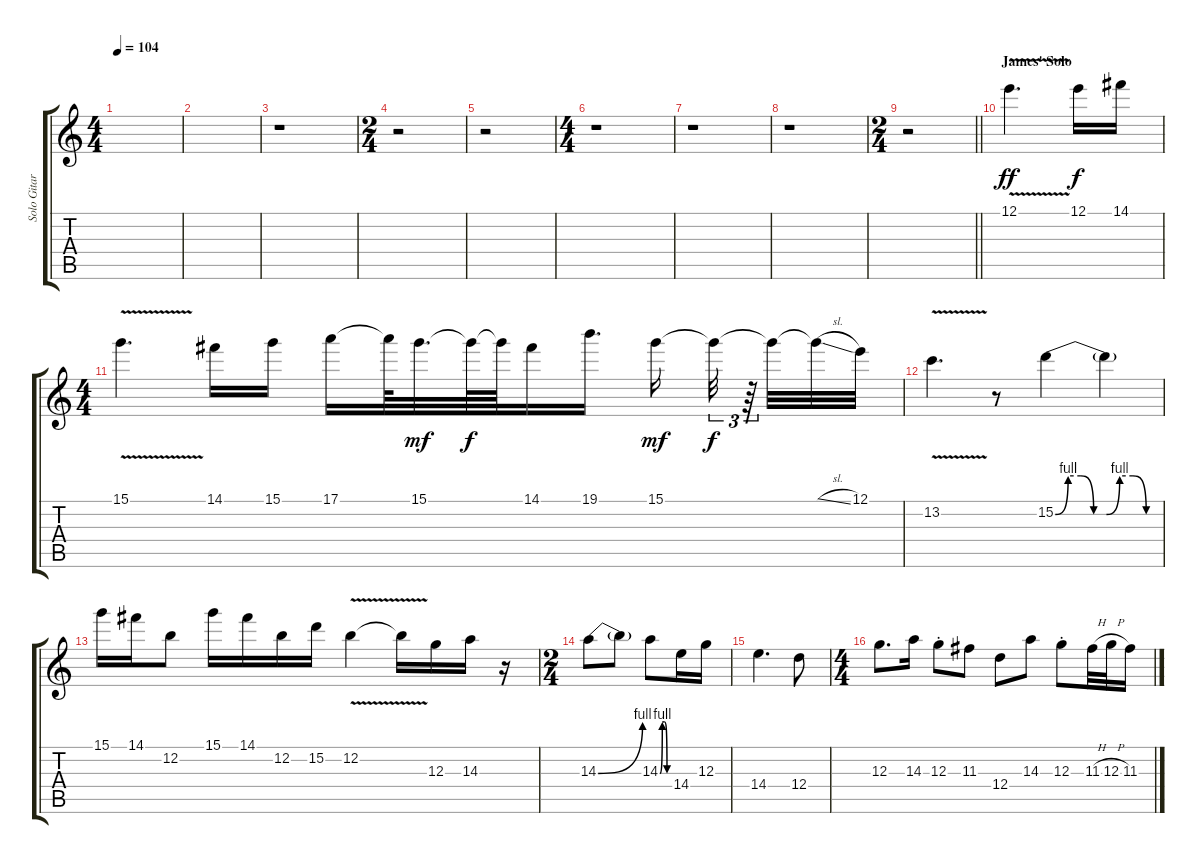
\track ("Solo Gitar" "Solo Gitar") {instrument overdrivenguitar}
\staff {score tabs}
\tuning (E4 B3 G3 D3 A2 E2) {hide}
\ts (4 4)
\tempo 104
\clef g2
\ks c
|
|
r.1 |
\ts (2 4)
r.2 |
r.2 |
\ts (4 4)
r.1 |
r.1 |
r.1 |
\ts (2 4)
\barLineRight lightlight
r.2{volume 15} |
\section ("" "James' Solo")
12.1{v}.4{d dy ff} 12.1.16{dy f} 14.1.16 |
\ts (4 4)
15.1{v}.4{d} 14.1.16 15.1.16 17.1.16 17.1{t}.64 15.1.32{d dy mf} 15.1{t}.64{dy f} 15.1{t}.64 14.1.16 19.1.16{d} 15.1.16{dy mf} 15.1{t}.32{tu (3 2) dy f} r.64{tu (3 2)} 15.1{t}.32 15.1{sl t}.32 12.1.32 |
13.2{v}.4{d} r.8 15.2{be (custom 0 0 15 4 30 4 45 0 60 0)}.4 15.2{be (custom 0 0 15 4 30 4 45 0 60 0) t}.4 |
15.1.16 14.1.16 12.2.8 15.1.16 14.1.16 12.2.16 15.2.16 12.2{v}.4 12.2{t}.16 12.3.16 14.3.16 r.16 |
\ts (2 4)
14.3{be (bend 0 0 60 4)}.8 14.3{t}.8 14.3{be (custom 0 0 15 4 30 4 45 0 60 0)}.8 14.4.16 12.3.16 |
14.4.4{d} 12.4.8 |
\ts (4 4)
12.3.8{d} 14.3.16 12.3{st}.8 11.3.8 12.4.8 14.3.8 12.3{st}.8 11.3{h}.32 12.3{h}.32 11.3.16
